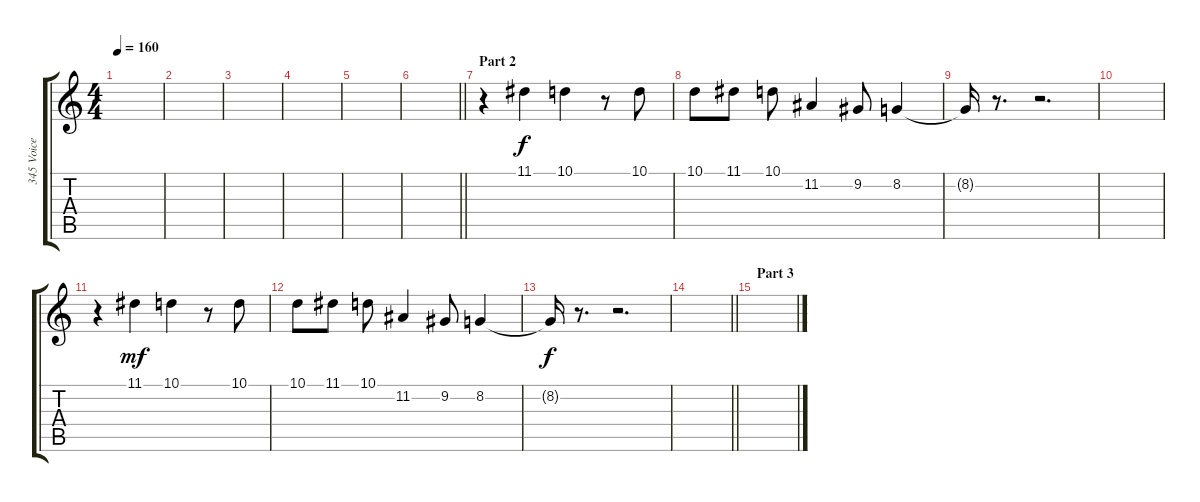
\track ("345 Voice" "345 Voice") {instrument pad7halo}
\staff {score tabs}
\tuning (E4 B3 G3 D3 A2 E2) {hide}
\ts (4 4)
\tempo 160
\clef g2
\ks c
|
|
|
|
|
\barLineRight lightlight
|
\section ("" "Part 2")
r.4 11.1.4 10.1.4 r.8 10.1.8 |
10.1.8 11.1.8 10.1.8 11.2.4 9.2.8 8.2.4 |
8.2{t}.16{dy f} r.8{d} r.2{d} |
|
r.4 11.1.4{dy mf} 10.1.4 r.8 10.1.8 |
10.1.8 11.1.8 10.1.8 11.2.4 9.2.8 8.2.4 |
8.2{t}.16{dy f} r.8{d} r.2{d} |
\barLineRight lightlight
|
\section ("" "Part 3")
